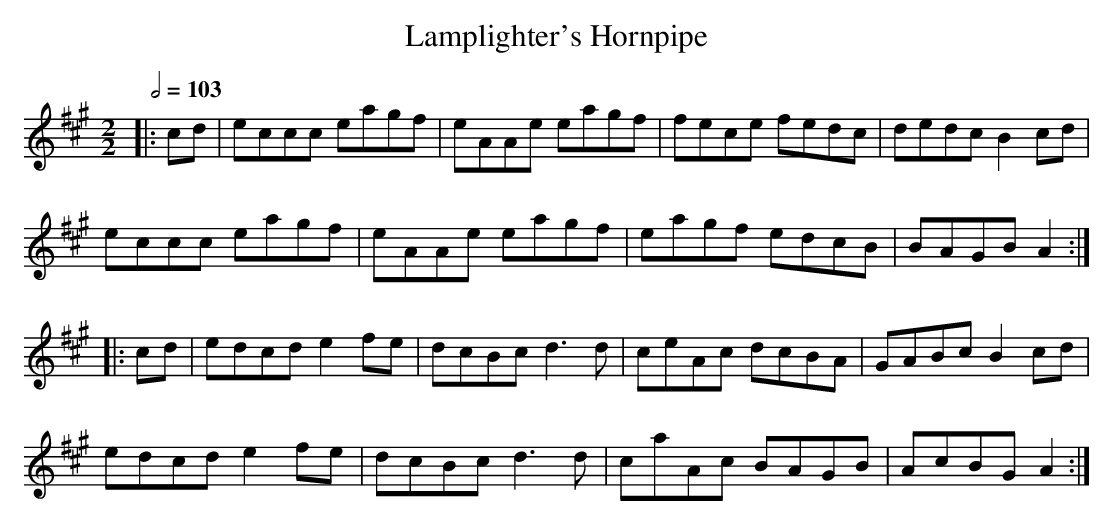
X:1
T:Lamplighter's Hornpipe
M:2/2
L:1/8
Q:1/2=103
K:A
|:cd | eccc eagf | eAAe eagf | fece fedc | dedc B2cd |
eccc eagf | eAAe eagf | eagf edcB | BAGB A2 :|
|:cd | edcd e2fe | dcBc d3 d | ceAc dcBA | GABc B2cd |
edcd e2fe | dcBc d3 d | caAc BAGB | AcBG A2 :|
